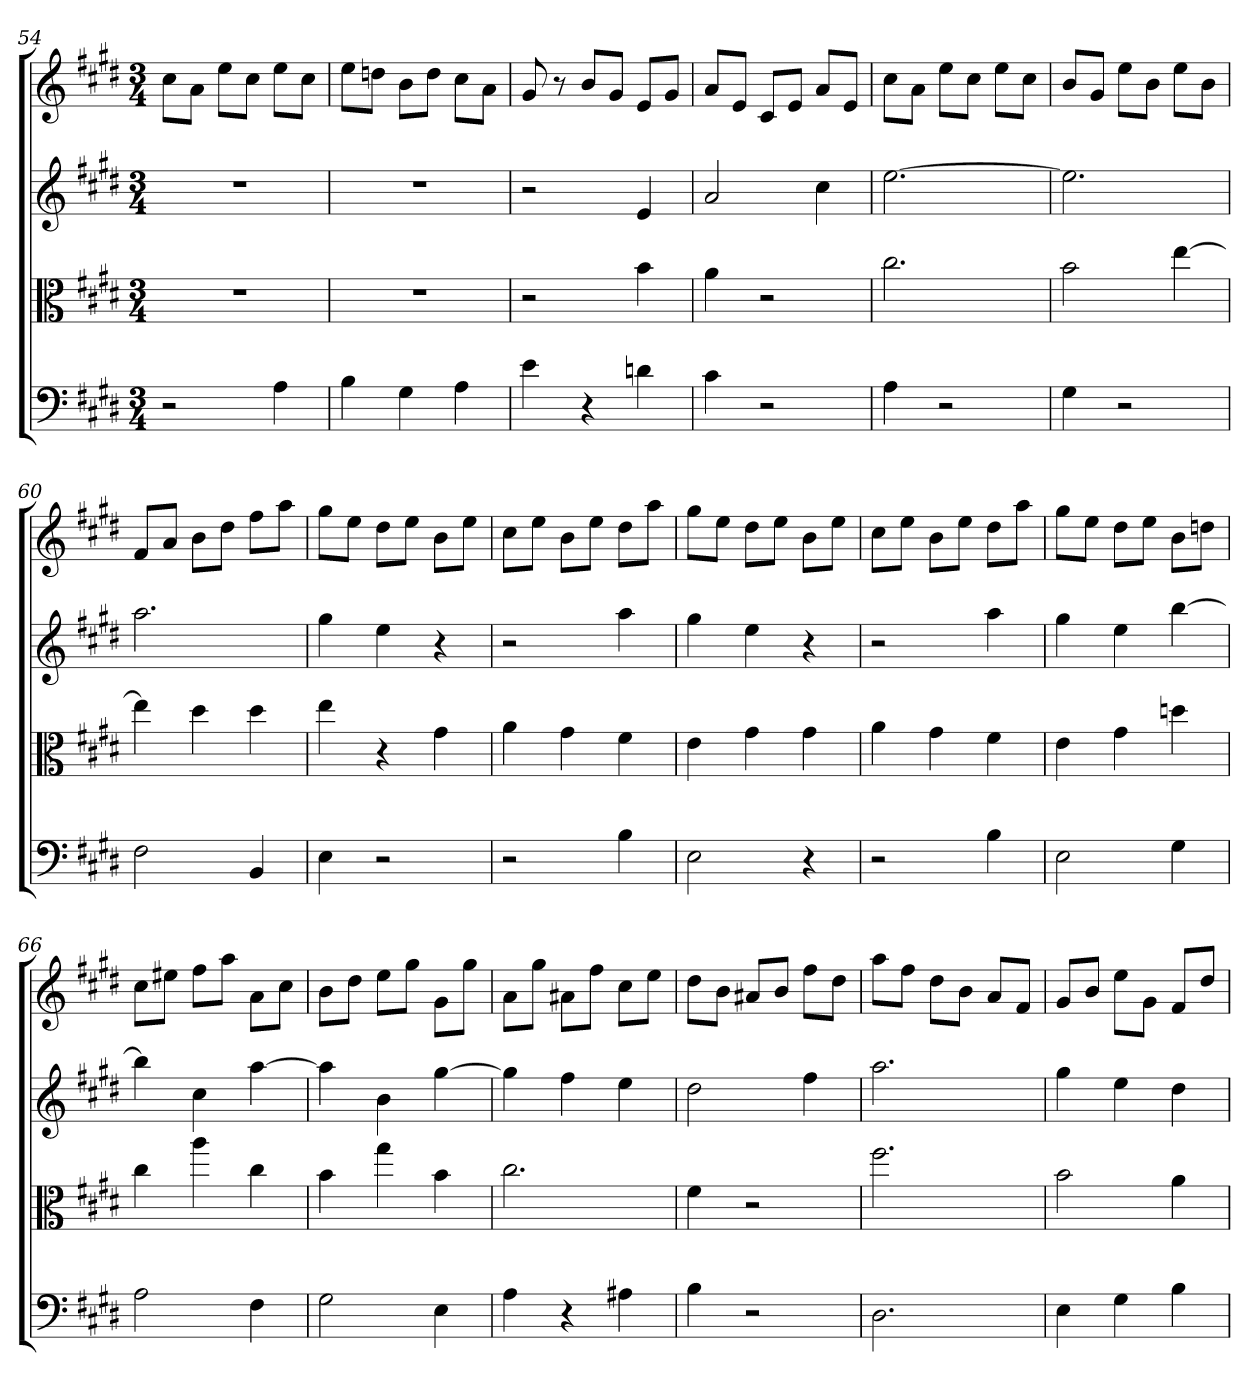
**kern	**kern	**kern	**kern
*part4	*part3	*part2	*part1
*staff4	*staff3	*staff2	*staff1
*clefF4	*clefC3	*clefG2	*clefG2
*k[f#c#g#d#]	*k[f#c#g#d#]	*k[f#c#g#d#]	*k[f#c#g#d#]
*c#:	*c#:	*c#:	*c#:
*M3/4	*M3/4	*M3/4	*M3/4
=54	=54	=54	=54
2r	2.r	2.r	8cc#\L
.	.	.	8a\J
.	.	.	8ee\L
.	.	.	8cc#\J
4A	.	.	8ee\L
.	.	.	8cc#\J
=55	=55	=55	=55
4B	2.r	2.r	8ee\L
.	.	.	8ddn\J
4G#	.	.	8b\L
.	.	.	8dd\J
4A	.	.	8cc#\L
.	.	.	8a\J
=56	=56	=56	=56
4e	2r	2r	8g#
.	.	.	8r
4r	.	.	8b/L
.	.	.	8g#/J
4dn	4b	4e	8e/L
.	.	.	8g#/J
=57	=57	=57	=57
4c#	4a	2a	8a/L
.	.	.	8e/J
2r	2r	.	8c#/L
.	.	.	8e/J
.	.	4cc#	8a/L
.	.	.	8e/J
=58	=58	=58	=58
4A	2.cc#	[2.ee	8cc#\L
.	.	.	8a\J
2r	.	.	8ee\L
.	.	.	8cc#\J
.	.	.	8ee\L
.	.	.	8cc#\J
=59	=59	=59	=59
4G#	2b	2.ee]	8b/L
.	.	.	8g#/J
2r	.	.	8ee\L
.	.	.	8b\J
.	[4ee	.	8ee\L
.	.	.	8b\J
=60	=60	=60	=60
2F#	4ee]	2.aa	8f#/L
.	.	.	8a/J
.	4dd#	.	8b\L
.	.	.	8dd#\J
4BB	4dd#	.	8ff#\L
.	.	.	8aa\J
=61	=61	=61	=61
4E	4ee	4gg#	8gg#\L
.	.	.	8ee\J
2r	4r	4ee	8dd#\L
.	.	.	8ee\J
.	4g#	4r	8b\L
.	.	.	8ee\J
=62	=62	=62	=62
2r	4a	2r	8cc#\L
.	.	.	8ee\J
.	4g#	.	8b\L
.	.	.	8ee\J
4B	4f#	4aa	8dd#\L
.	.	.	8aa\J
=63	=63	=63	=63
2E	4e	4gg#	8gg#\L
.	.	.	8ee\J
.	4g#	4ee	8dd#\L
.	.	.	8ee\J
4r	4g#	4r	8b\L
.	.	.	8ee\J
=64	=64	=64	=64
2r	4a	2r	8cc#\L
.	.	.	8ee\J
.	4g#	.	8b\L
.	.	.	8ee\J
4B	4f#	4aa	8dd#\L
.	.	.	8aa\J
=65	=65	=65	=65
2E	4e	4gg#	8gg#\L
.	.	.	8ee\J
.	4g#	4ee	8dd#\L
.	.	.	8ee\J
4G#	4ddn	[4bb	8b\L
.	.	.	8ddn\J
=66	=66	=66	=66
2A	4cc#	4bb]	8cc#\L
.	.	.	8ee#X\J
.	4aa	4cc#	8ff#\L
.	.	.	8aa\J
4F#	4cc#	[4aa	8a\L
.	.	.	8cc#\J
=67	=67	=67	=67
2G#	4b	4aa]	8b\L
.	.	.	8dd#\J
.	4gg#	4b	8ee\L
.	.	.	8gg#\J
4E	4b	[4gg#	8g#\L
.	.	.	8gg#\J
=68	=68	=68	=68
4A	2.cc#	4gg#]	8a\L
.	.	.	8gg#\J
4r	.	4ff#	8a#X\L
.	.	.	8ff#\J
4A#X	.	4ee	8cc#\L
.	.	.	8ee\J
=69	=69	=69	=69
4B	4f#	2dd#	8dd#\L
.	.	.	8b\J
2r	2r	.	8a#X/L
.	.	.	8b/J
.	.	4ff#	8ff#\L
.	.	.	8dd#\J
=70	=70	=70	=70
2.D#	2.ff#	2.aa	8aa\L
.	.	.	8ff#\J
.	.	.	8dd#\L
.	.	.	8b\J
.	.	.	8a/L
.	.	.	8f#/J
=71	=71	=71	=71
4E	2b	4gg#	8g#/L
.	.	.	8b/J
4G#	.	4ee	8ee\L
.	.	.	8g#\J
4B	4a	4dd#	8f#/L
.	.	.	8dd#/J
=	=	=	=
*-	*-	*-	*-
